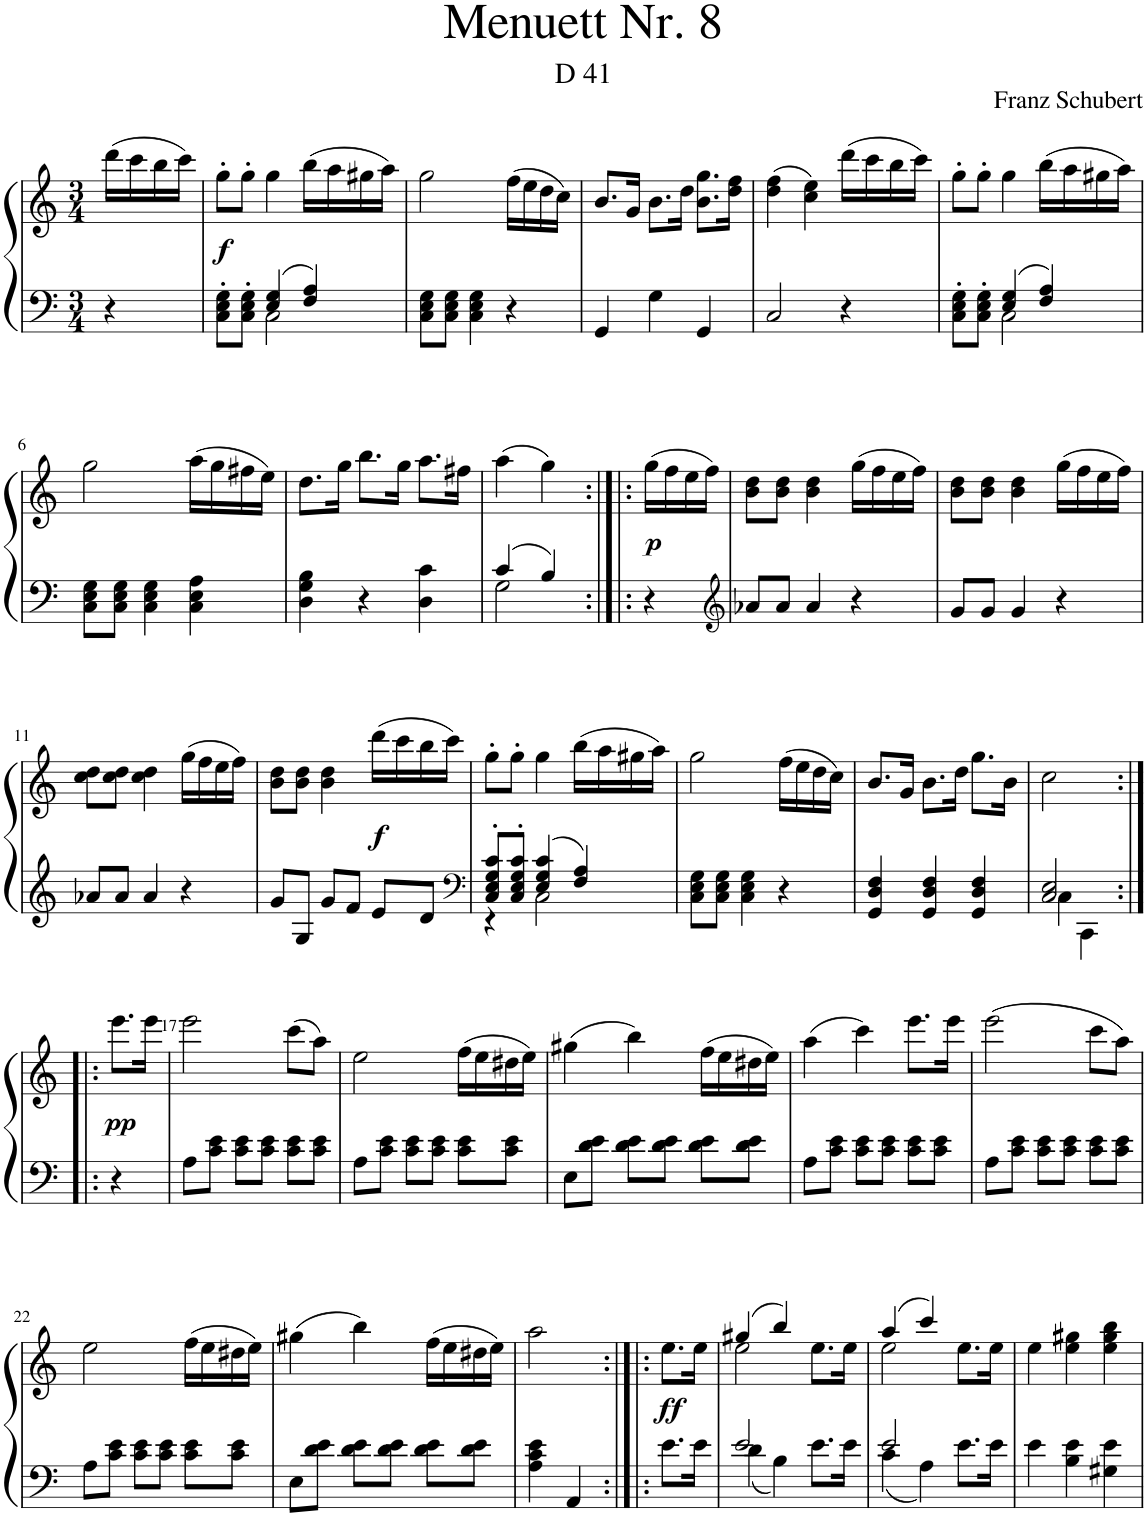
**kern	**kern	**dynam
*part1	*part1	*part1
*staff2	*staff1	*staff1/2
*I"Piano	*	*
*I'Pno.	*	*
*clefF4	*clefG2	*
*k[]	*k[]	*
*M3/4	*M3/4	*
=	=	=
4r	(16ddd\LL	.
.	16ccc\	.
.	16bb\	.
.	16ccc\JJ)	.
=1	=1	=1
*^	*	*
!	!	!	!LO:DY:b
8C\' 8E\' 8G\'L	4ryy	8gg'\L	f
8C\' 8E\' 8G\'J	.	8gg'\J	.
4E/ 4G/	2C\	4gg\	.
4F/ 4A/	.	(16bb\LL	.
.	.	16aa\	.
.	.	16gg#X\	.
.	.	16aa\JJ)	.
*v	*v	*	*
=2	=2	=2
8C\ 8E\ 8G\L	2gg\	.
8C\ 8E\ 8G\J	.	.
4C\ 4E\ 4G\	.	.
4r	(16ff\LL	.
.	16ee\	.
.	16dd\	.
.	16cc\JJ)	.
=3	=3	=3
4GG/	8.b/L	.
.	16g/Jk	.
4G\	8.b\L	.
.	16dd\Jk	.
4GG/	8.b\ 8.gg\L	.
.	16dd\ 16ff\Jk	.
=4	=4	=4
2C/	(4dd\ 4ff\	.
.	4cc\ 4ee\)	.
4r	(16ddd\LL	.
.	16ccc\	.
.	16bb\	.
.	16ccc\JJ)	.
=5	=5	=5
*^	*	*
8C\' 8E\' 8G\'L	4ryy	8gg'\L	.
8C\' 8E\' 8G\'J	.	8gg'\J	.
4E/ 4G/	2C\	4gg\	.
4F/ 4A/	.	(16bb\LL	.
.	.	16aa\	.
.	.	16gg#X\	.
.	.	16aa\JJ)	.
*v	*v	*	*
!!LO:LB:g=z
=6	=6	=6
8C\ 8E\ 8G\L	2gg\	.
8C\ 8E\ 8G\J	.	.
4C\ 4E\ 4G\	.	.
4C\ 4E\ 4A\	(16aa\LL	.
.	16gg\	.
.	16ff#X\	.
.	16ee\JJ)	.
=7	=7	=7
4D\ 4G\ 4B\	8.dd\L	.
.	16gg\Jk	.
4r	8.bb\L	.
.	16gg\Jk	.
4D\ 4c\	8.aa\L	.
.	16ff#X\Jk	.
=8	=8	=8
*^	*	*
4c/	2G\	(4aa\	.
4B/	.	4gg\)	.
*v	*v	*	*
=8X1:|!|:	=8X1:|!|:	=8X1:|!|:
!	!	!LO:DY:b
4r	(16gg\LL	p
.	16ff\	.
.	16ee\	.
.	16ff\JJ)	.
=9	=9	=9
*clefG2	*	*
8a-X/L	8b\ 8dd\L	.
8a-/J	8b\ 8dd\J	.
4a-/	4b\ 4dd\	.
4r	(16gg\LL	.
.	16ff\	.
.	16ee\	.
.	16ff\JJ)	.
=10	=10	=10
8g/L	8b\ 8dd\L	.
8g/J	8b\ 8dd\J	.
4g/	4b\ 4dd\	.
4r	(16gg\LL	.
.	16ff\	.
.	16ee\	.
.	16ff\JJ)	.
!!LO:LB:g=z
=11	=11	=11
8a-X/L	8cc\ 8dd\L	.
8a-/J	8cc\ 8dd\J	.
4a-/	4cc\ 4dd\	.
4r	(16gg\LL	.
.	16ff\	.
.	16ee\	.
.	16ff\JJ)	.
=12	=12	=12
8g/L	8b\ 8dd\L	.
8G/J	8b\ 8dd\J	.
8g/L	4b\ 4dd\	.
8f/J	.	.
!	!	!LO:DY:b
8e/L	(16ddd\LL	f
.	16ccc\	.
8d/J	16bb\	.
.	16ccc\JJ)	.
=13	=13	=13
*clefF4	*	*
*^	*	*
8C/' 8E/' 8G/' 8c/'L	4r	8gg'\L	.
8C/' 8E/' 8G/' 8c/'J	.	8gg'\J	.
4E/ 4G/ 4c/	2C\	4gg\	.
4F/ 4A/	.	(16bb\LL	.
.	.	16aa\	.
.	.	16gg#X\	.
.	.	16aa\JJ)	.
*v	*v	*	*
=14	=14	=14
8C\ 8E\ 8G\L	2gg\	.
8C\ 8E\ 8G\J	.	.
4C\ 4E\ 4G\	.	.
4r	(16ff\LL	.
.	16ee\	.
.	16dd\	.
.	16cc\JJ)	.
=15	=15	=15
4GG/ 4D/ 4F/	8.b/L	.
.	16g/Jk	.
4GG/ 4D/ 4F/	8.b\L	.
.	16dd\Jk	.
4GG/ 4D/ 4F/	8.gg\L	.
.	16b\Jk	.
=16	=16	=16
*^	*	*
2C/ 2E/	4C\	2cc\	.
.	4CC\	.	.
!!LO:LB:g=z
=16X2:|!|:	=16X2:|!|:	=16X2:|!|:	=16X2:|!|:
!	!	!	!LO:DY:b
*v	*v	*	*
4r	8.eee\L	pp
.	16eee\Jk	.
=17	=17	=17
8A\L	2eee\	.
8c\ 8e\J	.	.
8c\ 8e\L	.	.
8c\ 8e\J	.	.
8c\ 8e\L	(8ccc\L	.
8c\ 8e\J	8aa\J)	.
=18	=18	=18
8A\L	2ee\	.
8c\ 8e\J	.	.
8c\ 8e\L	.	.
8c\ 8e\J	.	.
8c\ 8e\L	(16ff\LL	.
.	16ee\	.
8c\ 8e\J	16dd#X\	.
.	16ee\JJ)	.
=19	=19	=19
8E\L	(4gg#X\	.
8d\ 8e\J	.	.
8d\ 8e\L	4bb\)	.
8d\ 8e\J	.	.
8d\ 8e\L	(16ff\LL	.
.	16ee\	.
8d\ 8e\J	16dd#X\	.
.	16ee\JJ)	.
=20	=20	=20
8A\L	(4aa\	.
8c\ 8e\J	.	.
8c\ 8e\L	4ccc\)	.
8c\ 8e\J	.	.
8c\ 8e\L	8.eee\L	.
8c\ 8e\J	.	.
.	16eee\Jk	.
=21	=21	=21
8A\L	(2eee\	.
8c\ 8e\J	.	.
8c\ 8e\L	.	.
8c\ 8e\J	.	.
8c\ 8e\L	8ccc\L	.
8c\ 8e\J	8aa\J)	.
!!LO:LB:g=z
=22	=22	=22
8A\L	2ee\	.
8c\ 8e\J	.	.
8c\ 8e\L	.	.
8c\ 8e\J	.	.
8c\ 8e\L	(16ff\LL	.
.	16ee\	.
8c\ 8e\J	16dd#X\	.
.	16ee\JJ)	.
=23	=23	=23
8E\L	(4gg#X\	.
8d\ 8e\J	.	.
8d\ 8e\L	4bb\)	.
8d\ 8e\J	.	.
8d\ 8e\L	(16ff\LL	.
.	16ee\	.
8d\ 8e\J	16dd#X\	.
.	16ee\JJ)	.
=24	=24	=24
4A\ 4c\ 4e\	2aa\	.
4AA/	.	.
=24X3:|!|:	=24X3:|!|:	=24X3:|!|:
!	!	!LO:DY:b
8.e\L	8.ee\L	ff
16e\Jk	16ee\Jk	.
=25	=25	=25
*^	*^	*
2e/	4d\	(4gg#X/	2ee\	.
.	4B\	4bb/)	.	.
8.e\L	4ryy	8.ee\L	4ryy	.
16e\Jk	.	16ee\Jk	.	.
=26	=26	=26	=26	=26
2e/	4c\	(4aa/	2ee\	.
.	4A\	4ccc/)	.	.
8.e\L	4ryy	8.ee\L	4ryy	.
16e\Jk	.	16ee\Jk	.	.
*v	*v	*	*	*
*	*v	*v	*
=27	=27	=27
4e\	4ee\	.
4B\ 4e\	4ee\ 4gg#X\	.
4G#X\ 4e\	4ee\ 4gg#\ 4bb\	.
=	=	=
*-	*-	*-
